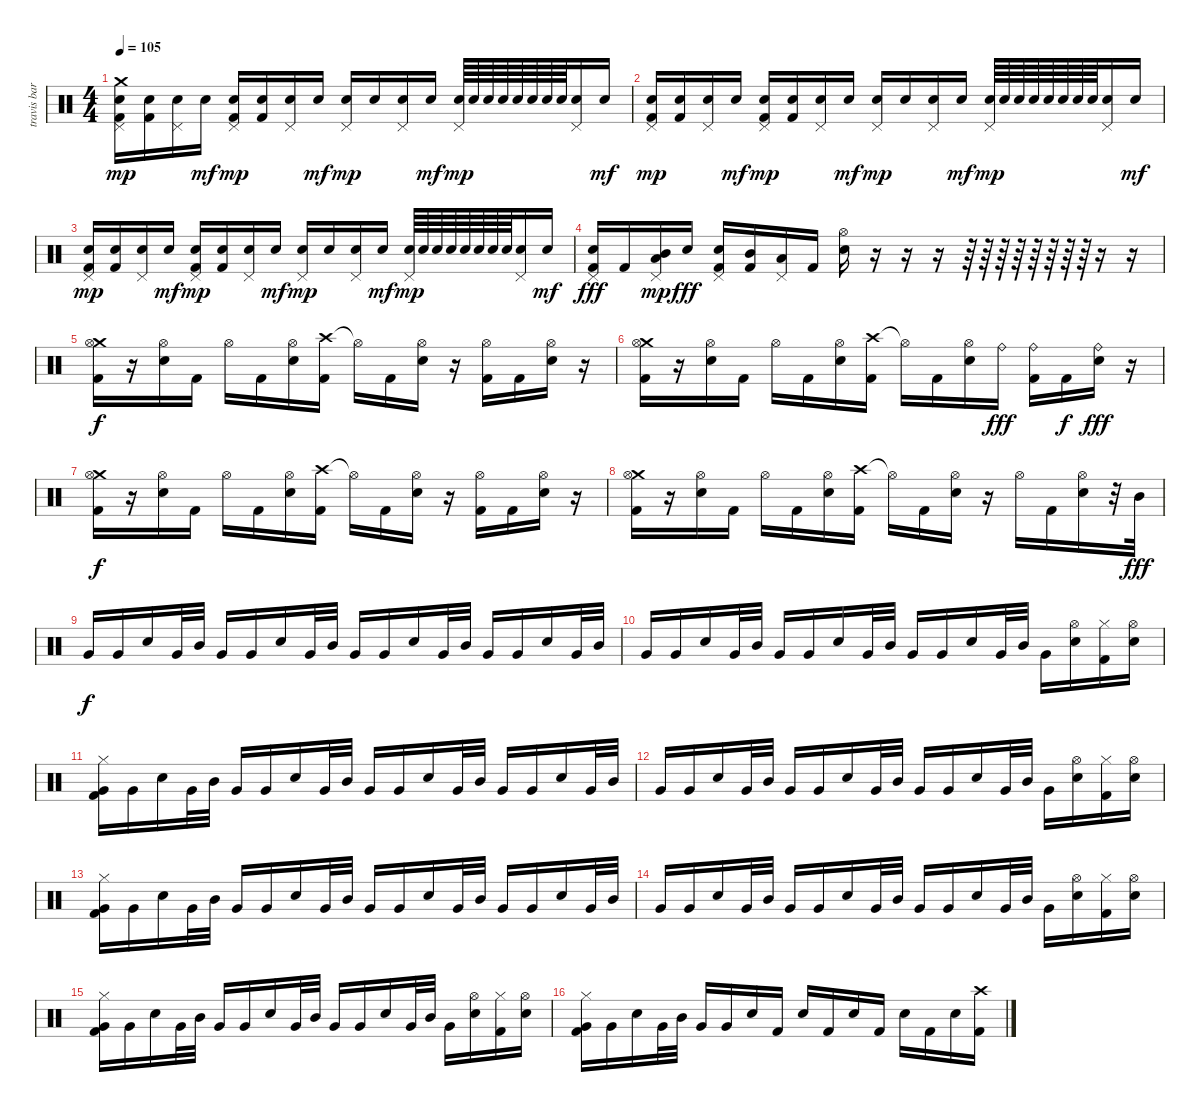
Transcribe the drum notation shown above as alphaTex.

\track ("travis barker" "travis bar") {instrument percussion}
\staff {score}
\articulation defaults
\ts (4 4)
\tempo 105
\clef neutral
\ks c
("Crash medium (hit)" "Pedal Hi-Hat (hit)" "Electric Snare (hit)" "Kick (hit) 2").16{dy mp} ("Electric Snare (hit)" "Kick (hit) 2").16 ("Pedal Hi-Hat (hit)" "Electric Snare (hit)").16 "Electric Snare (hit)".16{dy mf} ("Pedal Hi-Hat (hit)" "Electric Snare (hit)" "Kick (hit) 2").16{dy mp} ("Electric Snare (hit)" "Kick (hit) 2").16 ("Pedal Hi-Hat (hit)" "Electric Snare (hit)").16 "Electric Snare (hit)".16{dy mf} ("Pedal Hi-Hat (hit)" "Electric Snare (hit)").16{dy mp} "Electric Snare (hit)".16 ("Pedal Hi-Hat (hit)" "Electric Snare (hit)").16 "Electric Snare (hit)".16{dy mf} ("Pedal Hi-Hat (hit)" "Electric Snare (hit)").64{dy mp} "Electric Snare (hit)".64 "Electric Snare (hit)".64 "Electric Snare (hit)".64 "Electric Snare (hit)".64 "Electric Snare (hit)".64 "Electric Snare (hit)".64 "Electric Snare (hit)".64 ("Pedal Hi-Hat (hit)" "Electric Snare (hit)").16 "Electric Snare (hit)".16{dy mf} |
("Pedal Hi-Hat (hit)" "Electric Snare (hit)" "Kick (hit) 2").16{dy mp} ("Electric Snare (hit)" "Kick (hit) 2").16 ("Pedal Hi-Hat (hit)" "Electric Snare (hit)").16 "Electric Snare (hit)".16{dy mf} ("Pedal Hi-Hat (hit)" "Electric Snare (hit)" "Kick (hit) 2").16{dy mp} ("Electric Snare (hit)" "Kick (hit) 2").16 ("Pedal Hi-Hat (hit)" "Electric Snare (hit)").16 "Electric Snare (hit)".16{dy mf} ("Pedal Hi-Hat (hit)" "Electric Snare (hit)").16{dy mp} "Electric Snare (hit)".16 ("Pedal Hi-Hat (hit)" "Electric Snare (hit)").16 "Electric Snare (hit)".16{dy mf} ("Pedal Hi-Hat (hit)" "Electric Snare (hit)").64{dy mp} "Electric Snare (hit)".64 "Electric Snare (hit)".64 "Electric Snare (hit)".64 "Electric Snare (hit)".64 "Electric Snare (hit)".64 "Electric Snare (hit)".64 "Electric Snare (hit)".64 ("Pedal Hi-Hat (hit)" "Electric Snare (hit)").16 "Electric Snare (hit)".16{dy mf} |
("Pedal Hi-Hat (hit)" "Electric Snare (hit)" "Kick (hit) 2").16{dy mp} ("Electric Snare (hit)" "Kick (hit) 2").16 ("Pedal Hi-Hat (hit)" "Electric Snare (hit)").16 "Electric Snare (hit)".16{dy mf} ("Pedal Hi-Hat (hit)" "Electric Snare (hit)" "Kick (hit) 2").16{dy mp} ("Electric Snare (hit)" "Kick (hit) 2").16 ("Pedal Hi-Hat (hit)" "Electric Snare (hit)").16 "Electric Snare (hit)".16{dy mf} ("Pedal Hi-Hat (hit)" "Electric Snare (hit)").16{dy mp} "Electric Snare (hit)".16 ("Pedal Hi-Hat (hit)" "Electric Snare (hit)").16 "Electric Snare (hit)".16{dy mf} ("Pedal Hi-Hat (hit)" "Electric Snare (hit)").64{dy mp} "Electric Snare (hit)".64 "Electric Snare (hit)".64 "Electric Snare (hit)".64 "Electric Snare (hit)".64 "Electric Snare (hit)".64 "Electric Snare (hit)".64 "Electric Snare (hit)".64 ("Pedal Hi-Hat (hit)" "Electric Snare (hit)").16 "Electric Snare (hit)".16{dy mf} |
("Pedal Hi-Hat (hit)" "Electric Snare (hit)" "Kick (hit) 2").16{dy fff} "Kick (hit) 2".16 ("Pedal Hi-Hat (hit)" "Mid Tom (hit)" "Low Tom (hit)").16{dy mp} "Electric Snare (hit)".16{dy fff} ("Pedal Hi-Hat (hit)" "Electric Snare (hit)" "Kick (hit) 2").16 ("Mid Tom (hit)" "Kick (hit) 2").16 ("Pedal Hi-Hat (hit)" "Low Tom (hit)").16 "Kick (hit) 2".16 ("Hi-Hat (open)" "Electric Snare (hit)").16 r.16 r.16 r.16 r.64 r.64 r.64 r.64 r.64 r.64 r.64 r.64 r.16 r.16 |
("Crash medium (hit)" "Hi-Hat (open)" "Kick (hit) 2").16{dy f} r.16 ("Hi-Hat (open)" "Electric Snare (hit)").16 "Kick (hit) 2".16 "Hi-Hat (open)".16 "Kick (hit) 2".16 ("Hi-Hat (open)" "Electric Snare (hit)").16 ("Crash high (hit)" "Kick (hit) 2").16 "Hi-Hat (open)"{t}.16 "Kick (hit) 2".16 ("Hi-Hat (open)" "Electric Snare (hit)").16 r.16 ("Hi-Hat (open)" "Kick (hit) 2").16 "Kick (hit) 2".16 ("Hi-Hat (open)" "Electric Snare (hit)").16 r.16 |
("Crash medium (hit)" "Hi-Hat (open)" "Kick (hit) 2").16 r.16 ("Hi-Hat (open)" "Electric Snare (hit)").16 "Kick (hit) 2".16 "Hi-Hat (open)".16 "Kick (hit) 2".16 ("Hi-Hat (open)" "Electric Snare (hit)").16 ("Crash high (hit)" "Kick (hit) 2").16 "Hi-Hat (open)"{t}.16 "Kick (hit) 2".16 ("Hi-Hat (open)" "Electric Snare (hit)").16 "Ride (bell)".16{dy fff} ("Ride (bell)" "Kick (hit) 2").16 "Kick (hit) 2".16{dy f} ("Ride (bell)" "Electric Snare (hit)").16{dy fff} r.16 |
("Crash medium (hit)" "Hi-Hat (open)" "Kick (hit) 2").16{dy f} r.16 ("Hi-Hat (open)" "Electric Snare (hit)").16 "Kick (hit) 2".16 "Hi-Hat (open)".16 "Kick (hit) 2".16 ("Hi-Hat (open)" "Electric Snare (hit)").16 ("Crash high (hit)" "Kick (hit) 2").16 "Hi-Hat (open)"{t}.16 "Kick (hit) 2".16 ("Hi-Hat (open)" "Electric Snare (hit)").16 r.16 ("Hi-Hat (open)" "Kick (hit) 2").16 "Kick (hit) 2".16 ("Hi-Hat (open)" "Electric Snare (hit)").16 r.16 |
("Crash medium (hit)" "Hi-Hat (open)" "Kick (hit) 2").16 r.16 ("Hi-Hat (open)" "Electric Snare (hit)").16 "Kick (hit) 2".16 "Hi-Hat (open)".16 "Kick (hit) 2".16 ("Hi-Hat (open)" "Electric Snare (hit)").16 ("Crash high (hit)" "Kick (hit) 2").16 "Hi-Hat (open)"{t}.16 "Kick (hit) 2".16 ("Hi-Hat (open)" "Electric Snare (hit)").16 r.16 "Hi-Hat (open)".16 "Kick (hit) 2".16 ("Hi-Hat (open)" "Electric Snare (hit)").16 r.32 "Mid Tom (hit)".32{dy fff} |
"Very Low Tom (hit)".16{dy f} "Very Low Tom (hit)".16 "Electric Snare (hit)".16 "Very Low Tom (hit)".32 "Mid Tom (hit)".32 "Very Low Tom (hit)".16 "Very Low Tom (hit)".16 "Electric Snare (hit)".16 "Very Low Tom (hit)".32 "Mid Tom (hit)".32 "Very Low Tom (hit)".16 "Very Low Tom (hit)".16 "Electric Snare (hit)".16 "Very Low Tom (hit)".32 "Mid Tom (hit)".32 "Very Low Tom (hit)".16 "Very Low Tom (hit)".16 "Electric Snare (hit)".16 "Very Low Tom (hit)".32 "Mid Tom (hit)".32 |
"Very Low Tom (hit)".16 "Very Low Tom (hit)".16 "Electric Snare (hit)".16 "Very Low Tom (hit)".32 "Mid Tom (hit)".32 "Very Low Tom (hit)".16 "Very Low Tom (hit)".16 "Electric Snare (hit)".16 "Very Low Tom (hit)".32 "Mid Tom (hit)".32 "Very Low Tom (hit)".16 "Very Low Tom (hit)".16 "Electric Snare (hit)".16 "Very Low Tom (hit)".32 "Mid Tom (hit)".32 "Very Low Tom (hit)".16 ("Hi-Hat (open)" "Electric Snare (hit)").16 ("Hi-Hat (closed)" "Kick (hit) 2").16 ("Hi-Hat (open)" "Electric Snare (hit)").16 |
("Hi-Hat (closed)" "Very Low Tom (hit)" "Kick (hit) 2").16 "Very Low Tom (hit)".16 "Electric Snare (hit)".16 "Very Low Tom (hit)".32 "Mid Tom (hit)".32 "Very Low Tom (hit)".16 "Very Low Tom (hit)".16 "Electric Snare (hit)".16 "Very Low Tom (hit)".32 "Mid Tom (hit)".32 "Very Low Tom (hit)".16 "Very Low Tom (hit)".16 "Electric Snare (hit)".16 "Very Low Tom (hit)".32 "Mid Tom (hit)".32 "Very Low Tom (hit)".16 "Very Low Tom (hit)".16 "Electric Snare (hit)".16 "Very Low Tom (hit)".32 "Mid Tom (hit)".32 |
"Very Low Tom (hit)".16 "Very Low Tom (hit)".16 "Electric Snare (hit)".16 "Very Low Tom (hit)".32 "Mid Tom (hit)".32 "Very Low Tom (hit)".16 "Very Low Tom (hit)".16 "Electric Snare (hit)".16 "Very Low Tom (hit)".32 "Mid Tom (hit)".32 "Very Low Tom (hit)".16 "Very Low Tom (hit)".16 "Electric Snare (hit)".16 "Very Low Tom (hit)".32 "Mid Tom (hit)".32 "Very Low Tom (hit)".16 ("Hi-Hat (open)" "Electric Snare (hit)").16 ("Hi-Hat (closed)" "Kick (hit) 2").16 ("Hi-Hat (open)" "Electric Snare (hit)").16 |
("Hi-Hat (closed)" "Very Low Tom (hit)" "Kick (hit) 2").16 "Very Low Tom (hit)".16 "Electric Snare (hit)".16 "Very Low Tom (hit)".32 "Mid Tom (hit)".32 "Very Low Tom (hit)".16 "Very Low Tom (hit)".16 "Electric Snare (hit)".16 "Very Low Tom (hit)".32 "Mid Tom (hit)".32 "Very Low Tom (hit)".16 "Very Low Tom (hit)".16 "Electric Snare (hit)".16 "Very Low Tom (hit)".32 "Mid Tom (hit)".32 "Very Low Tom (hit)".16 "Very Low Tom (hit)".16 "Electric Snare (hit)".16 "Very Low Tom (hit)".32 "Mid Tom (hit)".32 |
"Very Low Tom (hit)".16 "Very Low Tom (hit)".16 "Electric Snare (hit)".16 "Very Low Tom (hit)".32 "Mid Tom (hit)".32 "Very Low Tom (hit)".16 "Very Low Tom (hit)".16 "Electric Snare (hit)".16 "Very Low Tom (hit)".32 "Mid Tom (hit)".32 "Very Low Tom (hit)".16 "Very Low Tom (hit)".16 "Electric Snare (hit)".16 "Very Low Tom (hit)".32 "Mid Tom (hit)".32 "Very Low Tom (hit)".16 ("Hi-Hat (open)" "Electric Snare (hit)").16 ("Hi-Hat (closed)" "Kick (hit) 2").16 ("Hi-Hat (open)" "Electric Snare (hit)").16 |
("Hi-Hat (closed)" "Very Low Tom (hit)" "Kick (hit) 2").16 "Very Low Tom (hit)".16 "Electric Snare (hit)".16 "Very Low Tom (hit)".32 "Mid Tom (hit)".32 "Very Low Tom (hit)".16 "Very Low Tom (hit)".16 "Electric Snare (hit)".16 "Very Low Tom (hit)".32 "Mid Tom (hit)".32 "Very Low Tom (hit)".16 "Very Low Tom (hit)".16 "Electric Snare (hit)".16 "Very Low Tom (hit)".32 "Mid Tom (hit)".32 "Very Low Tom (hit)".16 ("Hi-Hat (open)" "Electric Snare (hit)").16 ("Hi-Hat (closed)" "Kick (hit) 2").16 ("Hi-Hat (open)" "Electric Snare (hit)").16 |
("Hi-Hat (closed)" "Very Low Tom (hit)" "Kick (hit) 2").16 "Very Low Tom (hit)".16 "Electric Snare (hit)".16 "Very Low Tom (hit)".32 "Mid Tom (hit)".32 "Very Low Tom (hit)".16 "Very Low Tom (hit)".16 "Electric Snare (hit)".16 "Kick (hit) 2".16 "Electric Snare (hit)".16 "Kick (hit) 2".16 "Electric Snare (hit)".16 "Kick (hit) 2".16 "Electric Snare (hit)".16 "Kick (hit) 2".16 "Electric Snare (hit)".16 ("Crash high (hit)" "Kick (hit) 2").16
